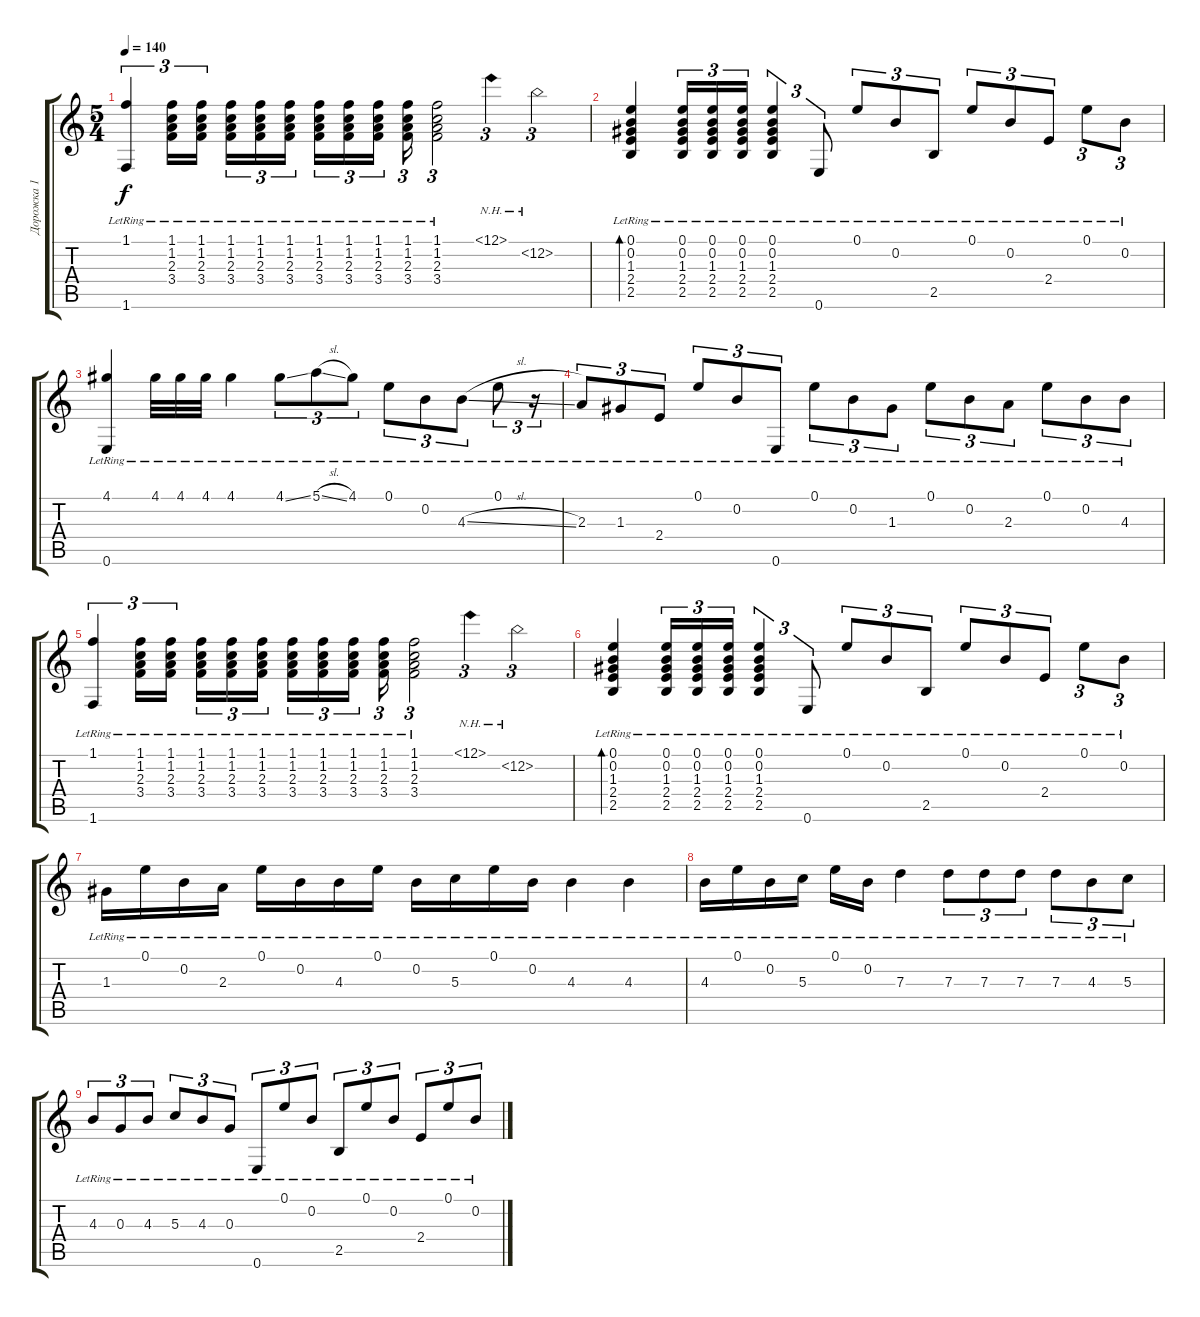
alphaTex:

\track ("Дорожка 1" "Дорожка 1") {instrument acousticguitarnylon}
\staff {score tabs}
\tuning (E4 B3 G3 D3 A2 E2) {hide}
\ts (5 4)
\tempo 140
\clef g2
\ks c
(1.1{lr} 1.6{lr}).4{tu (3 2) dy f} (1.1{lr} 1.2{lr} 2.3{lr} 3.4{lr}).16{tu (3 2)} (1.1{lr} 1.2{lr} 2.3{lr} 3.4{lr}).16{tu (3 2)} (1.1{lr} 1.2{lr} 2.3{lr} 3.4{lr}).16{tu (3 2)} (1.1{lr} 1.2{lr} 2.3{lr} 3.4{lr}).16{tu (3 2)} (1.1{lr} 1.2{lr} 2.3{lr} 3.4{lr}).16{tu (3 2)} (1.1{lr} 1.2{lr} 2.3{lr} 3.4{lr}).16{tu (3 2)} (1.1{lr} 1.2{lr} 2.3{lr} 3.4{lr}).16{tu (3 2)} (1.1{lr} 1.2{lr} 2.3{lr} 3.4{lr}).16{tu (3 2)} (1.1{lr} 1.2{lr} 2.3{lr} 3.4{lr}).16{tu (3 2)} (1.1{lr} 1.2{lr} 2.3{lr} 3.4{lr}).2{tu (3 2)} 12.1{nh}.4{tu (3 2)} 12.2{nh}.2{tu (3 2)} |
(0.1{lr} 0.2{lr} 1.3{lr} 2.4{lr} 2.5{lr}).4{bd 120} (0.1{lr} 0.2{lr} 1.3{lr} 2.4{lr} 2.5{lr}).16{tu (3 2)} (0.1{lr} 0.2{lr} 1.3{lr} 2.4{lr} 2.5{lr}).16{tu (3 2)} (0.1{lr} 0.2{lr} 1.3{lr} 2.4{lr} 2.5{lr}).16{tu (3 2)} (0.1{lr} 0.2{lr} 1.3{lr} 2.4{lr} 2.5{lr}).4{tu (3 2)} 0.6{lr}.8{tu (3 2)} 0.1{lr}.8{tu (3 2)} 0.2{lr}.8{tu (3 2)} 2.5{lr}.8{tu (3 2)} 0.1{lr}.8{tu (3 2)} 0.2{lr}.8{tu (3 2)} 2.4{lr}.8{tu (3 2)} 0.1{lr}.8{tu (3 2)} 0.2{lr}.8{tu (3 2)} |
(4.1{lr} 0.6{lr}).4 4.1{lr}.32 4.1{lr}.32 4.1{lr}.32 4.1{lr}.4 4.1{ss lr}.8{tu (3 2)} 5.1{sl lr}.8{tu (3 2)} 4.1{lr}.8{tu (3 2)} 0.1{lr}.8{tu (3 2)} 0.2{lr}.8{tu (3 2)} 4.3{sl lr}.8{tu (3 2)} 0.1{lr}.8{tu (3 2)} r.16{tu (3 2)} |
2.3{lr}.8{tu (3 2)} 1.3{lr}.8{tu (3 2)} 2.4{lr}.8{tu (3 2)} 0.1{lr}.8{tu (3 2)} 0.2{lr}.8{tu (3 2)} 0.6{lr}.8{tu (3 2)} 0.1{lr}.8{tu (3 2)} 0.2{lr}.8{tu (3 2)} 1.3{lr}.8{tu (3 2)} 0.1{lr}.8{tu (3 2)} 0.2{lr}.8{tu (3 2)} 2.3{lr}.8{tu (3 2)} 0.1{lr}.8{tu (3 2)} 0.2{lr}.8{tu (3 2)} 4.3{lr}.8{tu (3 2)} |
(1.1{lr} 1.6{lr}).4{tu (3 2)} (1.1{lr} 1.2{lr} 2.3{lr} 3.4{lr}).16{tu (3 2)} (1.1{lr} 1.2{lr} 2.3{lr} 3.4{lr}).16{tu (3 2)} (1.1{lr} 1.2{lr} 2.3{lr} 3.4{lr}).16{tu (3 2)} (1.1{lr} 1.2{lr} 2.3{lr} 3.4{lr}).16{tu (3 2)} (1.1{lr} 1.2{lr} 2.3{lr} 3.4{lr}).16{tu (3 2)} (1.1{lr} 1.2{lr} 2.3{lr} 3.4{lr}).16{tu (3 2)} (1.1{lr} 1.2{lr} 2.3{lr} 3.4{lr}).16{tu (3 2)} (1.1{lr} 1.2{lr} 2.3{lr} 3.4{lr}).16{tu (3 2)} (1.1{lr} 1.2{lr} 2.3{lr} 3.4{lr}).16{tu (3 2)} (1.1{lr} 1.2{lr} 2.3{lr} 3.4{lr}).2{tu (3 2)} 12.1{nh}.4{tu (3 2)} 12.2{nh}.2{tu (3 2)} |
(0.1{lr} 0.2{lr} 1.3{lr} 2.4{lr} 2.5{lr}).4{bd 120} (0.1{lr} 0.2{lr} 1.3{lr} 2.4{lr} 2.5{lr}).16{tu (3 2)} (0.1{lr} 0.2{lr} 1.3{lr} 2.4{lr} 2.5{lr}).16{tu (3 2)} (0.1{lr} 0.2{lr} 1.3{lr} 2.4{lr} 2.5{lr}).16{tu (3 2)} (0.1{lr} 0.2{lr} 1.3{lr} 2.4{lr} 2.5{lr}).4{tu (3 2)} 0.6{lr}.8{tu (3 2)} 0.1{lr}.8{tu (3 2)} 0.2{lr}.8{tu (3 2)} 2.5{lr}.8{tu (3 2)} 0.1{lr}.8{tu (3 2)} 0.2{lr}.8{tu (3 2)} 2.4{lr}.8{tu (3 2)} 0.1{lr}.8{tu (3 2)} 0.2{lr}.8{tu (3 2)} |
1.3{lr}.16 0.1{lr}.16 0.2{lr}.16 2.3{lr}.16 0.1{lr}.16 0.2{lr}.16 4.3{lr}.16 0.1{lr}.16 0.2{lr}.16 5.3{lr}.16 0.1{lr}.16 0.2{lr}.16 4.3{lr}.4 4.3{lr}.4 |
4.3{lr}.16 0.1{lr}.16 0.2{lr}.16 5.3{lr}.16 0.1{lr}.16 0.2{lr}.16 7.3{lr}.4 7.3{lr}.8{tu (3 2)} 7.3{lr}.8{tu (3 2)} 7.3{lr}.8{tu (3 2)} 7.3{lr}.8{tu (3 2)} 4.3{lr}.8{tu (3 2)} 5.3{lr}.8{tu (3 2)} |
4.3{lr}.8{tu (3 2)} 0.3{lr}.8{tu (3 2)} 4.3{lr}.8{tu (3 2)} 5.3{lr}.8{tu (3 2)} 4.3{lr}.8{tu (3 2)} 0.3{lr}.8{tu (3 2)} 0.6{lr}.8{tu (3 2)} 0.1{lr}.8{tu (3 2)} 0.2{lr}.8{tu (3 2)} 2.5{lr}.8{tu (3 2)} 0.1{lr}.8{tu (3 2)} 0.2{lr}.8{tu (3 2)} 2.4{lr}.8{tu (3 2)} 0.1{lr}.8{tu (3 2)} 0.2{lr}.8{tu (3 2)}
